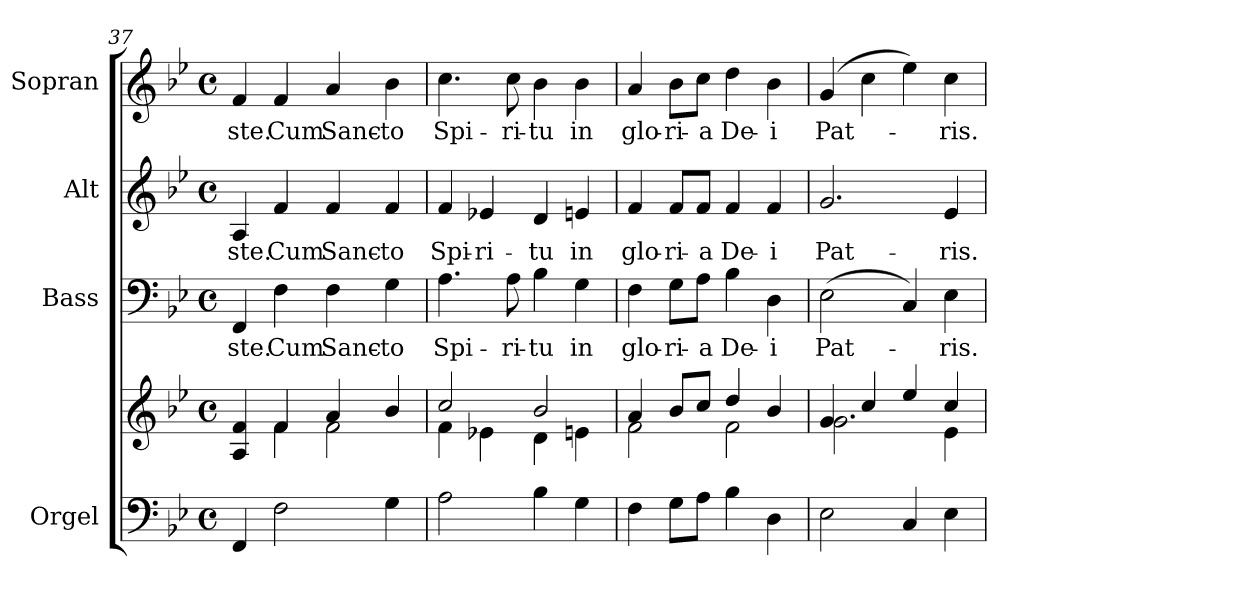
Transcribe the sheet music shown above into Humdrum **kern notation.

**kern	**kern	**kern	**text	**kern	**text	**kern	**text
*part4	*part4	*part3	*part3	*part2	*part2	*part1	*part1
*staff5	*staff4	*staff3	*staff3	*staff2	*staff2	*staff1	*staff1
*I"Orgel	*	*I"Bass	*	*I"Alt	*	*I"Sopran	*
*I'Org.	*	*I'B.	*	*I'A.	*	*I'S.	*
*clefF4	*clefG2	*clefF4	*	*clefG2	*	*clefG2	*
*k[b-e-]	*k[b-e-]	*k[b-e-]	*	*k[b-e-]	*	*k[b-e-]	*
*B-:	*B-:	*B-:	*	*B-:	*	*B-:	*
*M4/4	*M4/4	*M4/4	*	*M4/4	*	*M4/4	*
*met(c)	*met(c)	*met(c)	*	*met(c)	*	*met(c)	*
=37	=37	=37	=37	=37	=37	=37	=37
*	*^	*	*	*	*	*	*
!	!	!	!	!LO:LY:b	!	!LO:LY:b	!	!LO:LY:b
4FF/	4A/ 4f/	4ryy	4FF/	-ste.	4A/	-ste.	4f/	-ste.
!	!	!	!	!LO:LY:b	!	!LO:LY:b	!	!LO:LY:b
2F\	4f/	4f\	4F\	Cum	4f/	Cum	4f/	Cum
!	!	!	!	!LO:LY:b	!	!LO:LY:b	!	!LO:LY:b
.	4a/	2f\	4F\	Sanc-	4f/	Sanc-	4a/	Sanc-
!	!	!	!	!LO:LY:b	!	!LO:LY:b	!	!LO:LY:b
4G\	4b-/	.	4G\	-to	4f/	-to	4b-\	-to
=38	=38	=38	=38	=38	=38	=38	=38	=38
!	!	!	!	!LO:LY:b	!	!LO:LY:b	!	!LO:LY:b
2A\	2cc/	4f\	4.A\	Spi-	4f/	Spi-	4.cc\	Spi-
!	!	!	!	!	!	!LO:LY:b	!	!
.	.	4e-X\	.	.	4e-X/	-ri-	.	.
!	!	!	!	!LO:LY:b	!	!	!	!LO:LY:b
.	.	.	8A\	-ri-	.	.	8cc\	-ri-
!	!	!	!	!LO:LY:b	!	!LO:LY:b	!	!LO:LY:b
4B-\	2b-/	4d\	4B-\	-tu	4d/	-tu	4b-\	-tu
!	!	!	!	!LO:LY:b	!	!LO:LY:b	!	!LO:LY:b
4G\	.	4en\	4G\	in	4en/	in	4b-\	in
!!LO:PB:g=z
=39	=39	=39	=39	=39	=39	=39	=39	=39
!	!	!	!	!LO:LY:b	!	!LO:LY:b	!	!LO:LY:b
4F\	4a/	2f\	4F\	glo-	4f/	glo-	4a/	glo-
!	!	!	!	!LO:LY:b	!	!LO:LY:b	!	!LO:LY:b
8G\L	8b-/L	.	8G\L	-ri-	8f/L	-ri-	8b-\L	-ri-
!	!	!	!	!LO:LY:b	!	!LO:LY:b	!	!LO:LY:b
8A\J	8cc/J	.	8A\J	-a	8f/J	-a	8cc\J	-a
!	!	!	!	!LO:LY:b	!	!LO:LY:b	!	!LO:LY:b
4B-\	4dd/	2f\	4B-\	De-	4f/	De-	4dd\	De-
!	!	!	!	!LO:LY:b	!	!LO:LY:b	!	!LO:LY:b
4D\	4b-/	.	4D\	-i	4f/	-i	4b-\	-i
=40	=40	=40	=40	=40	=40	=40	=40	=40
!	!	!	!	!LO:LY:b	!	!LO:LY:b	!	!LO:LY:b
2E-\	4g/	2.g\	(>2E-\	Pat-	2.g/	Pat-	(4g/	Pat-
.	4cc/	.	.	.	.	.	4cc\	.
4C/	4ee-/	.	4C/)	.	.	.	4ee-\)	.
!	!	!	!	!LO:LY:b	!	!LO:LY:b	!	!LO:LY:b
4E-\	4cc/	4e-\	4E-\	-ris.	4e-/	-ris.	4cc\	-ris.
*	*v	*v	*	*	*	*	*	*
=	=	=	=	=	=	=	=
*-	*-	*-	*-	*-	*-	*-	*-
